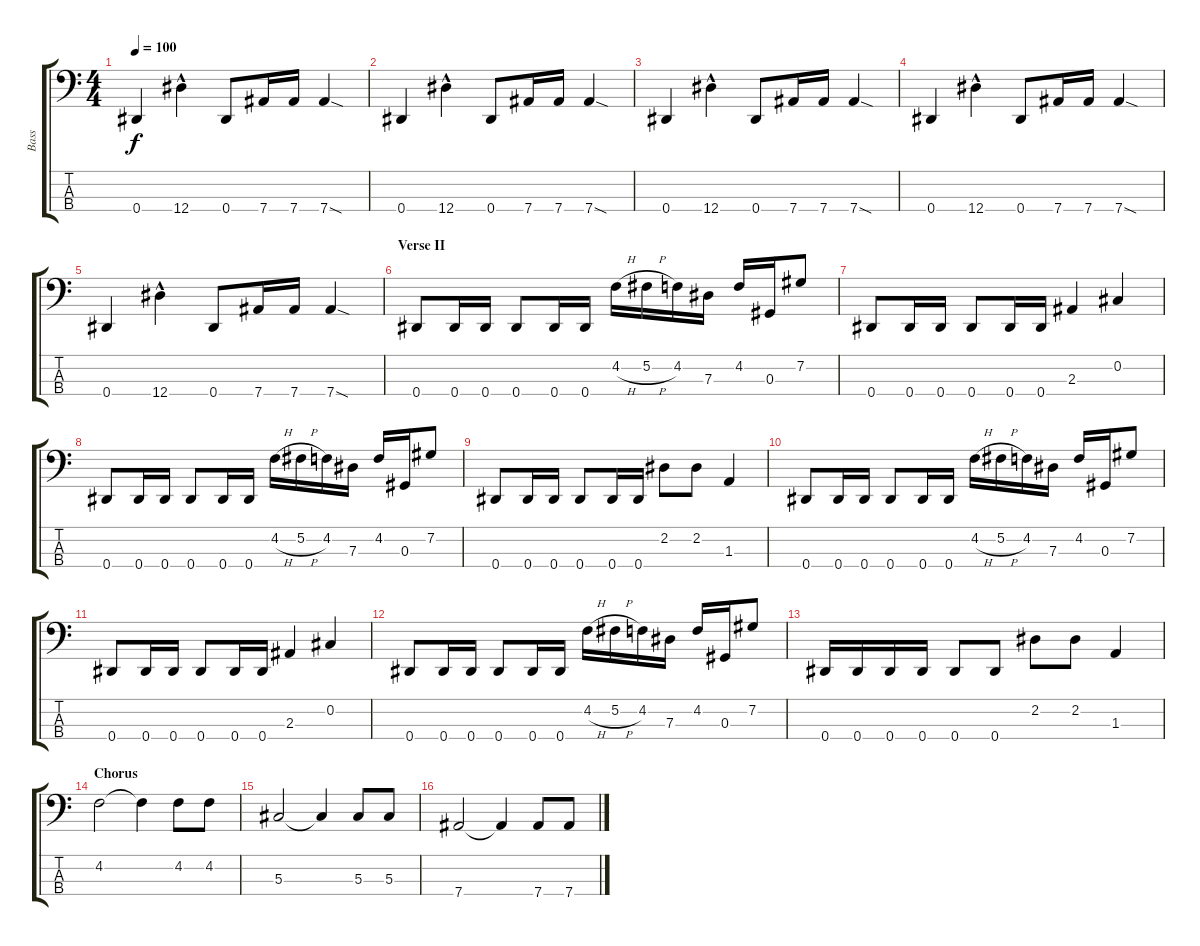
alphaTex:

\track ("Bass" "Bass") {instrument electricbassfinger}
\staff {score tabs}
\tuning (Gb2 Db2 Ab1 Eb1) {hide}
\ts (4 4)
\tempo 100
\clef f4
\ks c
0.4.4{dy f} 12.4{hac}.4 0.4.8 7.4.16 7.4.16 7.4{sod}.4 |
0.4.4 12.4{hac}.4 0.4.8 7.4.16 7.4.16 7.4{sod}.4 |
0.4.4 12.4{hac}.4 0.4.8 7.4.16 7.4.16 7.4{sod}.4 |
0.4.4 12.4{hac}.4 0.4.8 7.4.16 7.4.16 7.4{sod}.4 |
0.4.4 12.4{hac}.4 0.4.8 7.4.16 7.4.16 7.4{sod}.4 |
\section ("" "Verse II")
0.4.8 0.4.16 0.4.16 0.4.8 0.4.16 0.4.16 4.2{h}.16 5.2{h}.16 4.2.16 7.3.16 4.2.16 0.3.16 7.2.8 |
0.4.8 0.4.16 0.4.16 0.4.8 0.4.16 0.4.16 2.3.4 0.2.4 |
0.4.8 0.4.16 0.4.16 0.4.8 0.4.16 0.4.16 4.2{h}.16 5.2{h}.16 4.2.16 7.3.16 4.2.16 0.3.16 7.2.8 |
0.4.8 0.4.16 0.4.16 0.4.8 0.4.16 0.4.16 2.2.8 2.2.8 1.3.4 |
0.4.8 0.4.16 0.4.16 0.4.8 0.4.16 0.4.16 4.2{h}.16 5.2{h}.16 4.2.16 7.3.16 4.2.16 0.3.16 7.2.8 |
0.4.8 0.4.16 0.4.16 0.4.8 0.4.16 0.4.16 2.3.4 0.2.4 |
0.4.8 0.4.16 0.4.16 0.4.8 0.4.16 0.4.16 4.2{h}.16 5.2{h}.16 4.2.16 7.3.16 4.2.16 0.3.16 7.2.8 |
0.4.16 0.4.16 0.4.16 0.4.16 0.4.8 0.4.8 2.2.8 2.2.8 1.3.4 |
\section ("" "Chorus")
4.2.2 4.2{t}.4 4.2.8 4.2.8 |
5.3.2 5.3{t}.4 5.3.8 5.3.8 |
7.4.2 7.4{t}.4 7.4.8 7.4.8
